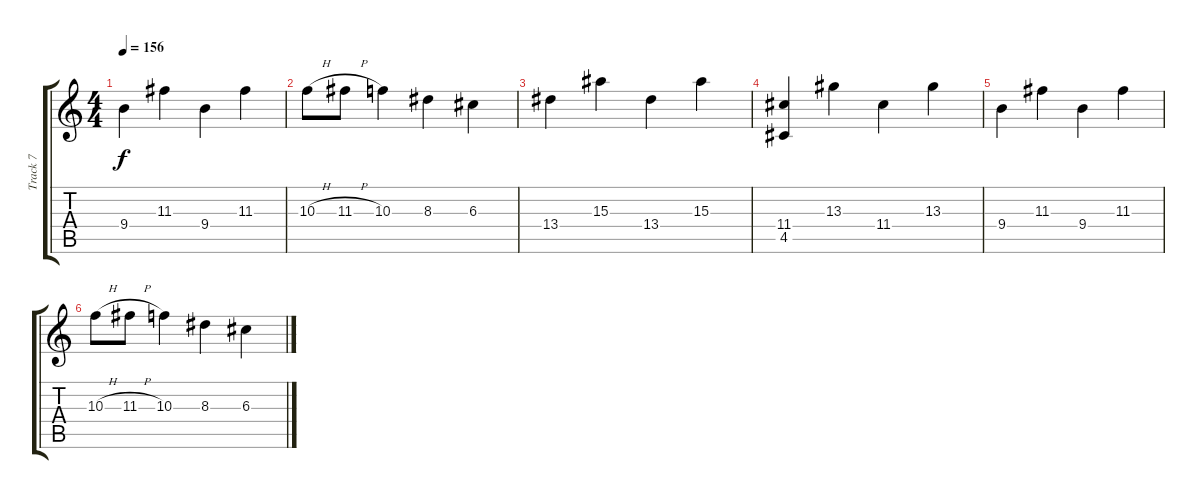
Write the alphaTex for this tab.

\track ("Track 7" "Track 7") {instrument distortionguitar}
\staff {score tabs}
\tuning (E4 B3 G3 D3 A2 E2) {hide}
\ts (4 4)
\tempo 156
\clef g2
\ks c
9.4.4{dy f} 11.3.4 9.4.4 11.3.4 |
10.3{h}.8 11.3{h}.8 10.3.4 8.3.4 6.3.4 |
13.4.4 15.3.4 13.4.4 15.3.4 |
(11.4 4.5).4 13.3.4 11.4.4 13.3.4 |
9.4.4 11.3.4 9.4.4 11.3.4 |
10.3{h}.8 11.3{h}.8 10.3.4 8.3.4 6.3.4
